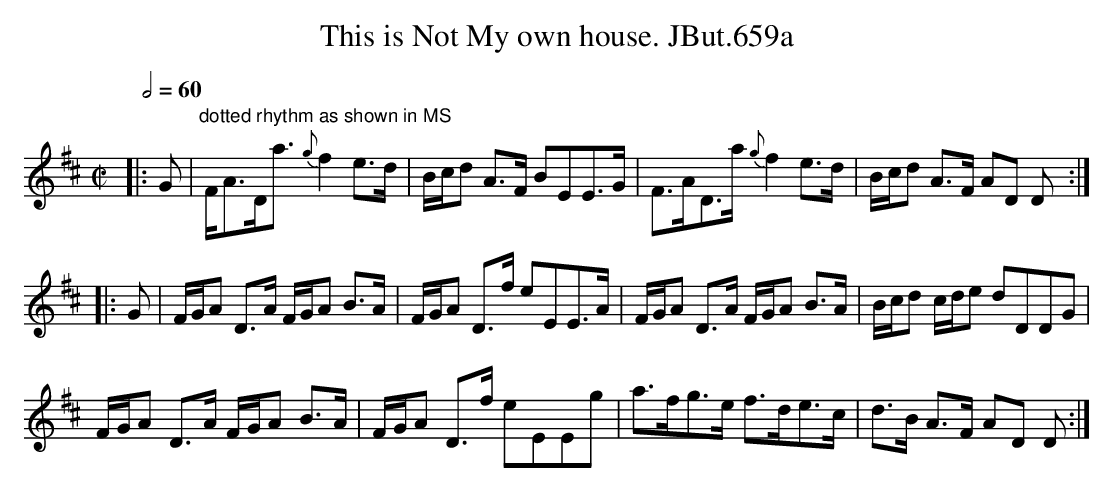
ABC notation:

X:1
T:This is Not My own house. JBut.659a
M:C|
L:1/8
Q:1/2=60
K:D
|:G|"dotted rhythm as shown in MS"F<AD<a {g}f2 e>d|B/c/d A>F BEE>G|\
F>AD>a {g}f2 e>d|B/c/d A>F AD D:|
|:G|F/G/A D>A F/G/A B>A|F/G/A D>f eEE>A|F/G/A D>A F/G/A B>A|B/c/d c/d/e dDDG|
F/G/A D>A F/G/A B>A|F/G/A D>f eEEg|a>fg>e f>de>c|d>B A>F AD D:|
